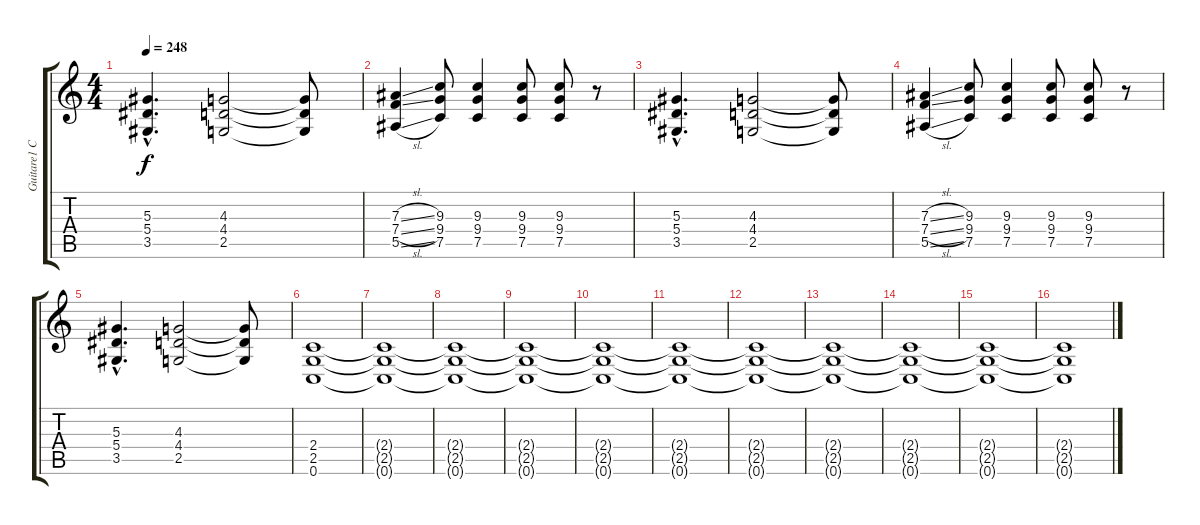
\track ("Guitare1 C" "Guitare1 C") {instrument overdrivenguitar}
\staff {score tabs}
\tuning (C4 G3 Eb3 Bb2 F2 C2) {hide}
\ts (4 4)
\tempo 248
\clef g2
\ks c
(5.3{hac} 5.4{hac} 3.5{hac}).4{d dy f} (4.3 4.4 2.5).2 (4.3{t} 4.4{t} 2.5{t}).8 |
(7.3{sl} 7.4{sl} 5.5{sl}).4 (9.3 9.4 7.5).8 (9.3 9.4 7.5).4 (9.3 9.4 7.5).8 (9.3 9.4 7.5).8 r.8 |
(5.3{hac} 5.4{hac} 3.5{hac}).4{d} (4.3 4.4 2.5).2 (4.3{t} 4.4{t} 2.5{t}).8 |
(7.3{sl} 7.4{sl} 5.5{sl}).4 (9.3 9.4 7.5).8 (9.3 9.4 7.5).4 (9.3 9.4 7.5).8 (9.3 9.4 7.5).8 r.8 |
(5.3{hac} 5.4{hac} 3.5{hac}).4{d} (4.3 4.4 2.5).2 (4.3{t} 4.4{t} 2.5{t}).8 |
(2.4 2.5 0.6).1 |
(2.4{t} 2.5{t} 0.6{t}).1 |
(2.4{t} 2.5{t} 0.6{t}).1 |
(2.4{t} 2.5{t} 0.6{t}).1 |
(2.4{t} 2.5{t} 0.6{t}).1 |
(2.4{t} 2.5{t} 0.6{t}).1 |
(2.4{t} 2.5{t} 0.6{t}).1 |
(2.4{t} 2.5{t} 0.6{t}).1 |
(2.4{t} 2.5{t} 0.6{t}).1{volume 0} |
(2.4{t} 2.5{t} 0.6{t}).1 |
(2.4{t} 2.5{t} 0.6{t}).1
